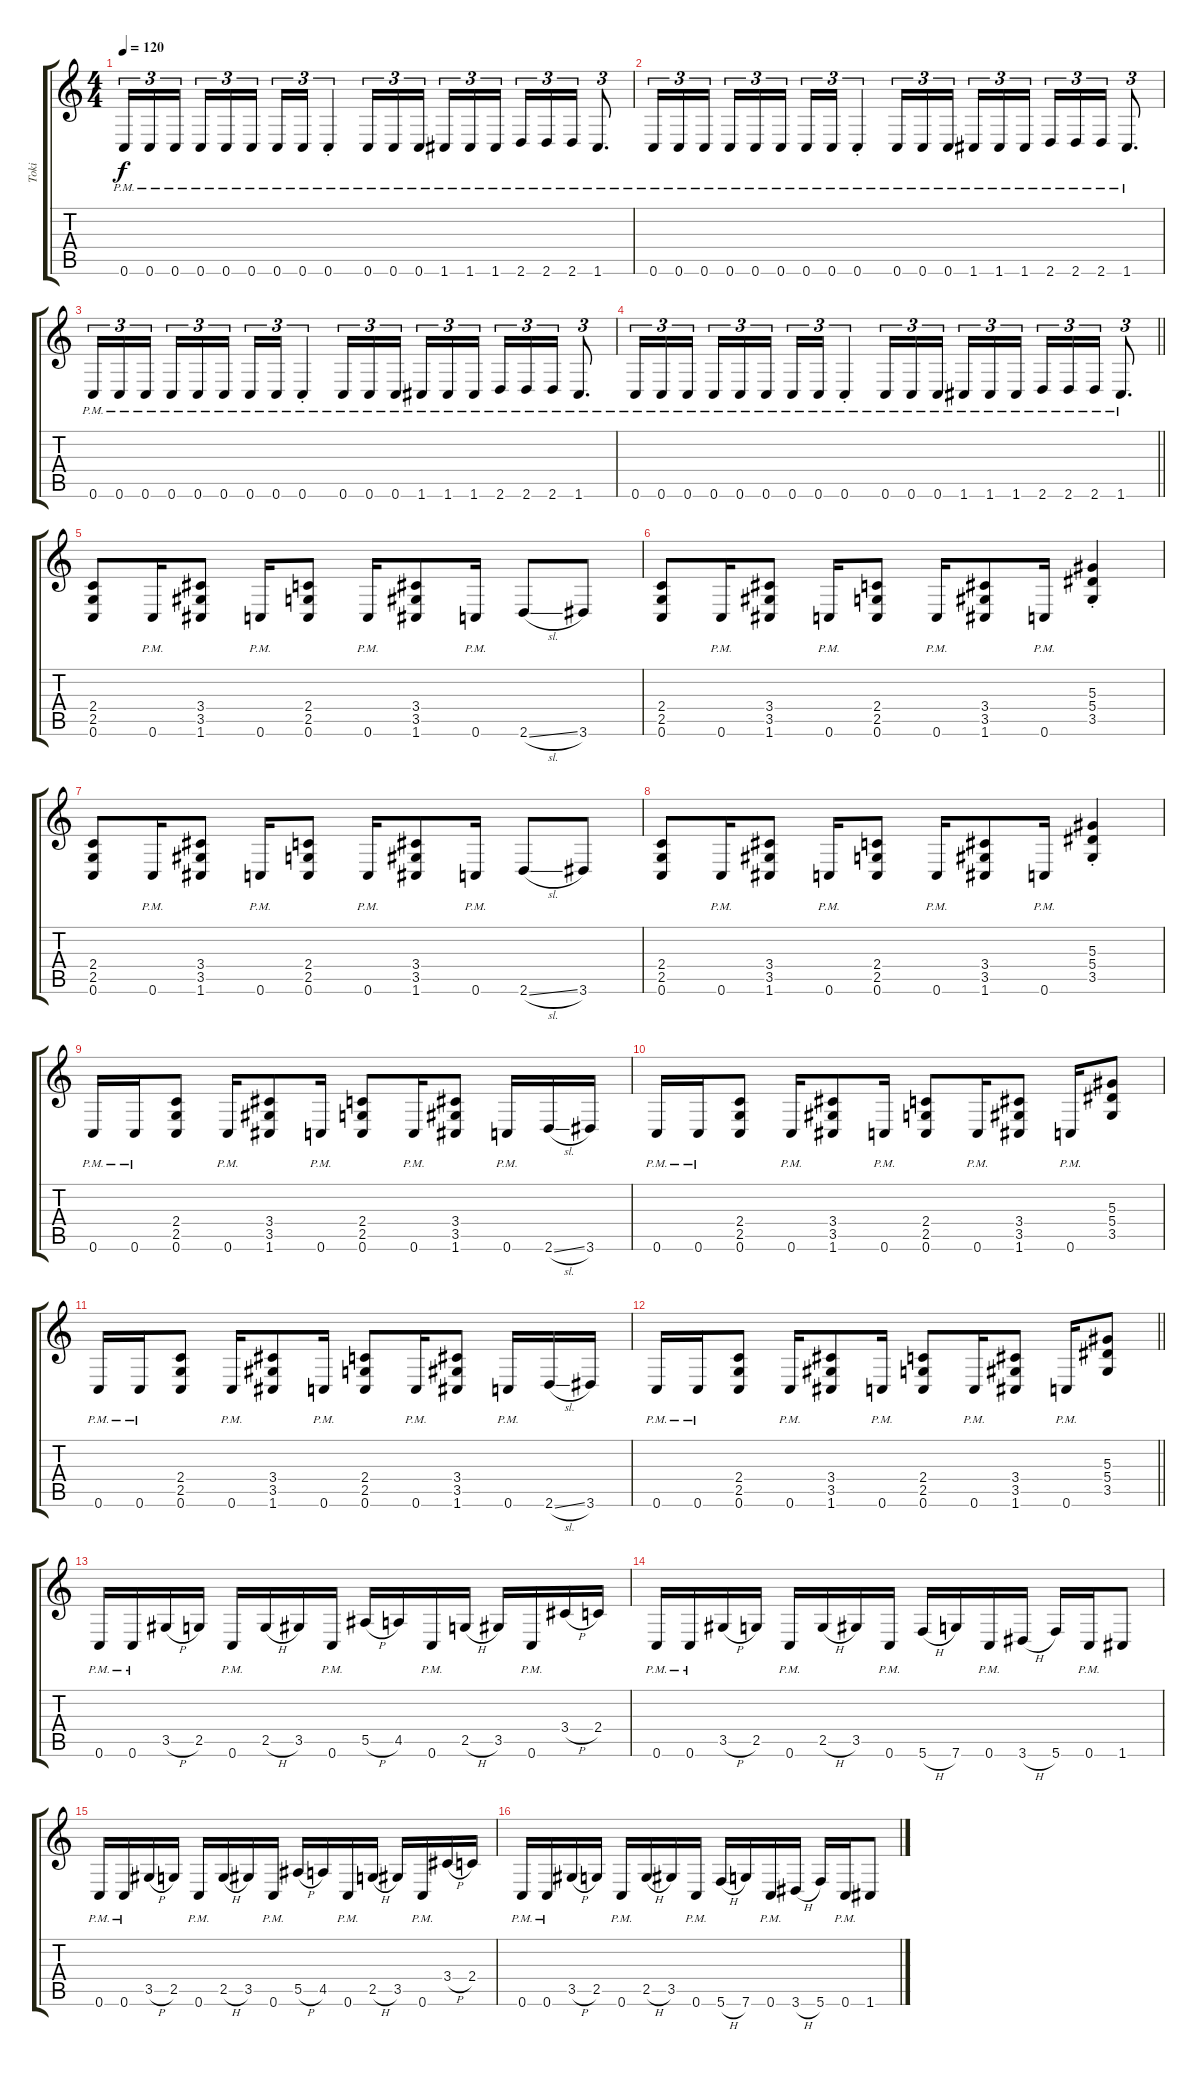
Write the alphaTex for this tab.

\track ("Toki" "Toki") {instrument distortionguitar}
\staff {score tabs}
\tuning (C4 G3 Eb3 Bb2 F2 C2) {hide}
\ts (4 4)
\tempo 120
\clef g2
\ks c
0.6{pm}.16{tu (3 2) dy f} 0.6{pm}.16{tu (3 2)} 0.6{pm}.16{tu (3 2) beam splitsecondary} 0.6{pm}.16{tu (3 2)} 0.6{pm}.16{tu (3 2)} 0.6{pm}.16{tu (3 2)} 0.6{pm}.16{tu (3 2)} 0.6{pm}.16{tu (3 2)} 0.6{pm st}.4{tu (3 2)} 0.6{pm}.16{tu (3 2)} 0.6{pm}.16{tu (3 2)} 0.6{pm}.16{tu (3 2) beam splitsecondary} 1.6{pm}.16{tu (3 2)} 1.6{pm}.16{tu (3 2)} 1.6{pm}.16{tu (3 2)} 2.6{pm}.16{tu (3 2)} 2.6{pm}.16{tu (3 2)} 2.6{pm}.16{tu (3 2)} 1.6{pm}.8{d tu (3 2)} |
0.6{pm}.16{tu (3 2)} 0.6{pm}.16{tu (3 2)} 0.6{pm}.16{tu (3 2) beam splitsecondary} 0.6{pm}.16{tu (3 2)} 0.6{pm}.16{tu (3 2)} 0.6{pm}.16{tu (3 2)} 0.6{pm}.16{tu (3 2)} 0.6{pm}.16{tu (3 2)} 0.6{pm st}.4{tu (3 2)} 0.6{pm}.16{tu (3 2)} 0.6{pm}.16{tu (3 2)} 0.6{pm}.16{tu (3 2) beam splitsecondary} 1.6{pm}.16{tu (3 2)} 1.6{pm}.16{tu (3 2)} 1.6{pm}.16{tu (3 2)} 2.6{pm}.16{tu (3 2)} 2.6{pm}.16{tu (3 2)} 2.6{pm}.16{tu (3 2)} 1.6{pm}.8{d tu (3 2)} |
0.6{pm}.16{tu (3 2)} 0.6{pm}.16{tu (3 2)} 0.6{pm}.16{tu (3 2) beam splitsecondary} 0.6{pm}.16{tu (3 2)} 0.6{pm}.16{tu (3 2)} 0.6{pm}.16{tu (3 2)} 0.6{pm}.16{tu (3 2)} 0.6{pm}.16{tu (3 2)} 0.6{pm st}.4{tu (3 2)} 0.6{pm}.16{tu (3 2)} 0.6{pm}.16{tu (3 2)} 0.6{pm}.16{tu (3 2) beam splitsecondary} 1.6{pm}.16{tu (3 2)} 1.6{pm}.16{tu (3 2)} 1.6{pm}.16{tu (3 2)} 2.6{pm}.16{tu (3 2)} 2.6{pm}.16{tu (3 2)} 2.6{pm}.16{tu (3 2)} 1.6{pm}.8{d tu (3 2)} |
\barLineRight lightlight
0.6{pm}.16{tu (3 2)} 0.6{pm}.16{tu (3 2)} 0.6{pm}.16{tu (3 2) beam splitsecondary} 0.6{pm}.16{tu (3 2)} 0.6{pm}.16{tu (3 2)} 0.6{pm}.16{tu (3 2)} 0.6{pm}.16{tu (3 2)} 0.6{pm}.16{tu (3 2)} 0.6{pm st}.4{tu (3 2)} 0.6{pm}.16{tu (3 2)} 0.6{pm}.16{tu (3 2)} 0.6{pm}.16{tu (3 2) beam splitsecondary} 1.6{pm}.16{tu (3 2)} 1.6{pm}.16{tu (3 2)} 1.6{pm}.16{tu (3 2)} 2.6{pm}.16{tu (3 2)} 2.6{pm}.16{tu (3 2)} 2.6{pm}.16{tu (3 2)} 1.6{pm}.8{d tu (3 2)} |
(2.4 2.5 0.6).8 0.6{pm}.16 (3.4 3.5 1.6).8 0.6{pm}.16 (2.4 2.5 0.6).8 0.6{pm}.16 (3.4 3.5 1.6).8 0.6{pm}.16 2.6{sl}.8 3.6.8 |
(2.4 2.5 0.6).8 0.6{pm}.16 (3.4 3.5 1.6).8 0.6{pm}.16 (2.4 2.5 0.6).8 0.6{pm}.16 (3.4 3.5 1.6).8 0.6{pm}.16 (5.3{st} 5.4{st} 3.5{st}).4 |
(2.4 2.5 0.6).8 0.6{pm}.16 (3.4 3.5 1.6).8 0.6{pm}.16 (2.4 2.5 0.6).8 0.6{pm}.16 (3.4 3.5 1.6).8 0.6{pm}.16 2.6{sl}.8 3.6.8 |
(2.4 2.5 0.6).8 0.6{pm}.16 (3.4 3.5 1.6).8 0.6{pm}.16 (2.4 2.5 0.6).8 0.6{pm}.16 (3.4 3.5 1.6).8 0.6{pm}.16 (5.3{st} 5.4{st} 3.5{st}).4 |
0.6{pm}.16 0.6{pm}.16 (2.4 2.5 0.6).8 0.6{pm}.16 (3.4 3.5 1.6).8 0.6{pm}.16 (2.4 2.5 0.6).8 0.6{pm}.16 (3.4 3.5 1.6).8 0.6{pm}.16 2.6{sl}.16 3.6.16 |
0.6{pm}.16 0.6{pm}.16 (2.4 2.5 0.6).8 0.6{pm}.16 (3.4 3.5 1.6).8 0.6{pm}.16 (2.4 2.5 0.6).8 0.6{pm}.16 (3.4 3.5 1.6).8 0.6{pm}.16 (5.3 5.4 3.5).8 |
0.6{pm}.16 0.6{pm}.16 (2.4 2.5 0.6).8 0.6{pm}.16 (3.4 3.5 1.6).8 0.6{pm}.16 (2.4 2.5 0.6).8 0.6{pm}.16 (3.4 3.5 1.6).8 0.6{pm}.16 2.6{sl}.16 3.6.16 |
\barLineRight lightlight
0.6{pm}.16 0.6{pm}.16 (2.4 2.5 0.6).8 0.6{pm}.16 (3.4 3.5 1.6).8 0.6{pm}.16 (2.4 2.5 0.6).8 0.6{pm}.16 (3.4 3.5 1.6).8 0.6{pm}.16 (5.3 5.4 3.5).8 |
0.6{pm}.16 0.6{pm}.16 3.5{h}.16 2.5.16 0.6{pm}.16 2.5{h}.16 3.5.16 0.6{pm}.16 5.5{h}.16 4.5.16 0.6{pm}.16 2.5{h}.16 3.5.16 0.6{pm}.16 3.4{h}.16 2.4.16 |
0.6{pm}.16 0.6{pm}.16 3.5{h}.16 2.5.16 0.6{pm}.16 2.5{h}.16 3.5.16 0.6{pm}.16 5.6{h}.16 7.6.16 0.6{pm}.16 3.6{h}.16 5.6.16 0.6{pm}.16 1.6.8 |
0.6{pm}.16 0.6{pm}.16 3.5{h}.16 2.5.16 0.6{pm}.16 2.5{h}.16 3.5.16 0.6{pm}.16 5.5{h}.16 4.5.16 0.6{pm}.16 2.5{h}.16 3.5.16 0.6{pm}.16 3.4{h}.16 2.4.16 |
0.6{pm}.16 0.6{pm}.16 3.5{h}.16 2.5.16 0.6{pm}.16 2.5{h}.16 3.5.16 0.6{pm}.16 5.6{h}.16 7.6.16 0.6{pm}.16 3.6{h}.16 5.6.16 0.6{pm}.16 1.6.8
